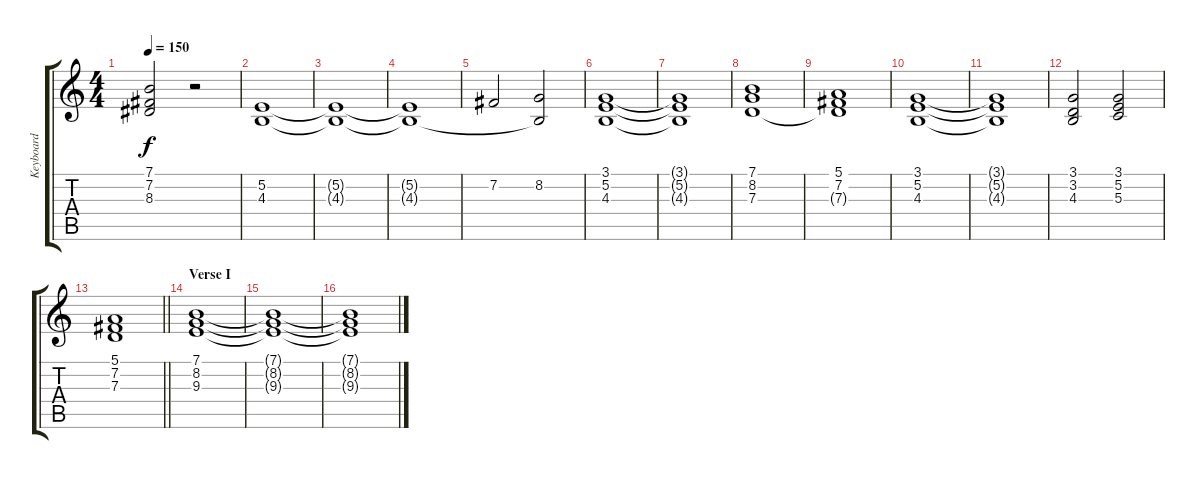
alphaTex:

\track ("Keyboard" "Keyboard") {instrument stringensemble1}
\staff {score tabs}
\tuning (E4 B3 G3 D3 A2 E2) {hide}
\ts (4 4)
\tempo 150
\clef g2
\ks c
(7.1 7.2 8.3).2{dy f} r.2 |
(5.2 4.3).1 |
(5.2{t} 4.3{t}).1 |
(5.2{t} 4.3{t}).1 |
7.2.2 (8.2 4.3{t}).2 |
(3.1 5.2 4.3).1 |
(3.1{t} 5.2{t} 4.3{t}).1 |
(7.1 8.2 7.3).1 |
(5.1 7.2 7.3{t}).1 |
(3.1 5.2 4.3).1 |
(3.1{t} 5.2{t} 4.3{t}).1 |
(3.1 3.2 4.3).2 (3.1 5.2 5.3).2 |
\barLineRight lightlight
(5.1 7.2 7.3).1 |
\section ("" "Verse I")
(7.1 8.2 9.3).1 |
(7.1{t} 8.2{t} 9.3{t}).1 |
(7.1{t} 8.2{t} 9.3{t}).1
